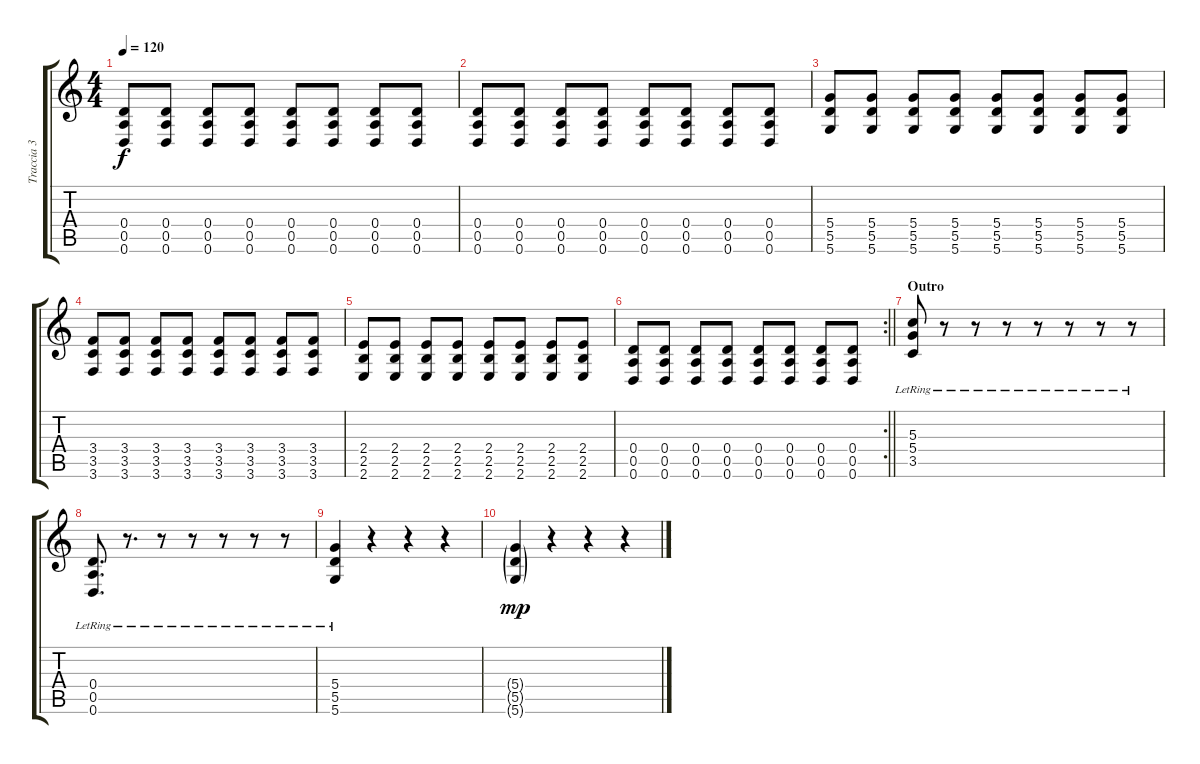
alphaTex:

\track ("Traccia 3" "Traccia 3") {instrument distortionguitar}
\staff {score tabs}
\tuning (E4 B3 G3 D3 A2 D2) {hide}
\ts (4 4)
\tempo 120
\clef g2
\ks c
(0.4 0.5 0.6).8{dy f} (0.4 0.5 0.6).8 (0.4 0.5 0.6).8 (0.4 0.5 0.6).8 (0.4 0.5 0.6).8 (0.4 0.5 0.6).8 (0.4 0.5 0.6).8 (0.4 0.5 0.6).8 |
(0.4 0.5 0.6).8 (0.4 0.5 0.6).8 (0.4 0.5 0.6).8 (0.4 0.5 0.6).8 (0.4 0.5 0.6).8 (0.4 0.5 0.6).8 (0.4 0.5 0.6).8 (0.4 0.5 0.6).8 |
(5.4 5.5 5.6).8 (5.4 5.5 5.6).8 (5.4 5.5 5.6).8 (5.4 5.5 5.6).8 (5.4 5.5 5.6).8 (5.4 5.5 5.6).8 (5.4 5.5 5.6).8 (5.4 5.5 5.6).8 |
(3.4 3.5 3.6).8 (3.4 3.5 3.6).8 (3.4 3.5 3.6).8 (3.4 3.5 3.6).8 (3.4 3.5 3.6).8 (3.4 3.5 3.6).8 (3.4 3.5 3.6).8 (3.4 3.5 3.6).8 |
(2.4 2.5 2.6).8 (2.4 2.5 2.6).8 (2.4 2.5 2.6).8 (2.4 2.5 2.6).8 (2.4 2.5 2.6).8 (2.4 2.5 2.6).8 (2.4 2.5 2.6).8 (2.4 2.5 2.6).8 |
\rc 2
\barLineRight lightlight
(0.4 0.5 0.6).8 (0.4 0.5 0.6).8 (0.4 0.5 0.6).8 (0.4 0.5 0.6).8 (0.4 0.5 0.6).8 (0.4 0.5 0.6).8 (0.4 0.5 0.6).8 (0.4 0.5 0.6).8 |
\section ("" "Outro")
(5.3{lr} 5.4 3.5).8 r.8 r.8 r.8 r.8 r.8 r.8 r.8 |
(0.4{lr} 0.5 0.6).8{d} r.8{d} r.8 r.8 r.8 r.8 r.8 |
(5.4{lr} 5.5 5.6).4 r.4 r.4 r.4 |
(5.4{g} 5.5{g} 5.6{g}).4{dy mp} r.4 r.4 r.4
